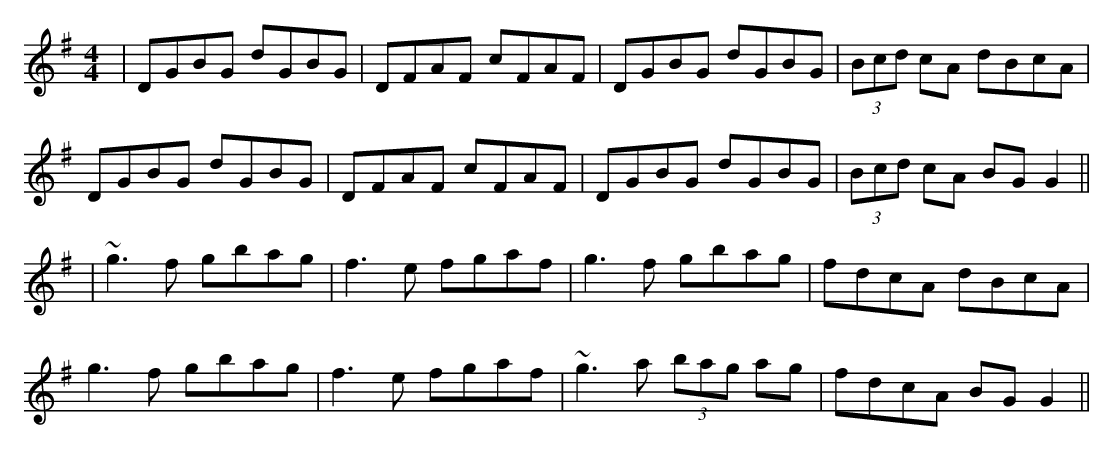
X:1
M:4/4
K:G
|DGBG dGBG | DFAF cFAF | DGBG dGBG | (3Bcd cA dBcA |
DGBG dGBG | DFAF cFAF | DGBG dGBG | (3Bcd cA BG G2 ||
|~g3f gbag | f3e fgaf | g3f gbag| fdcA dBcA |
g3f gbag | f3e fgaf | ~g3 a (3bag ag | fdcA BG G2 ||
